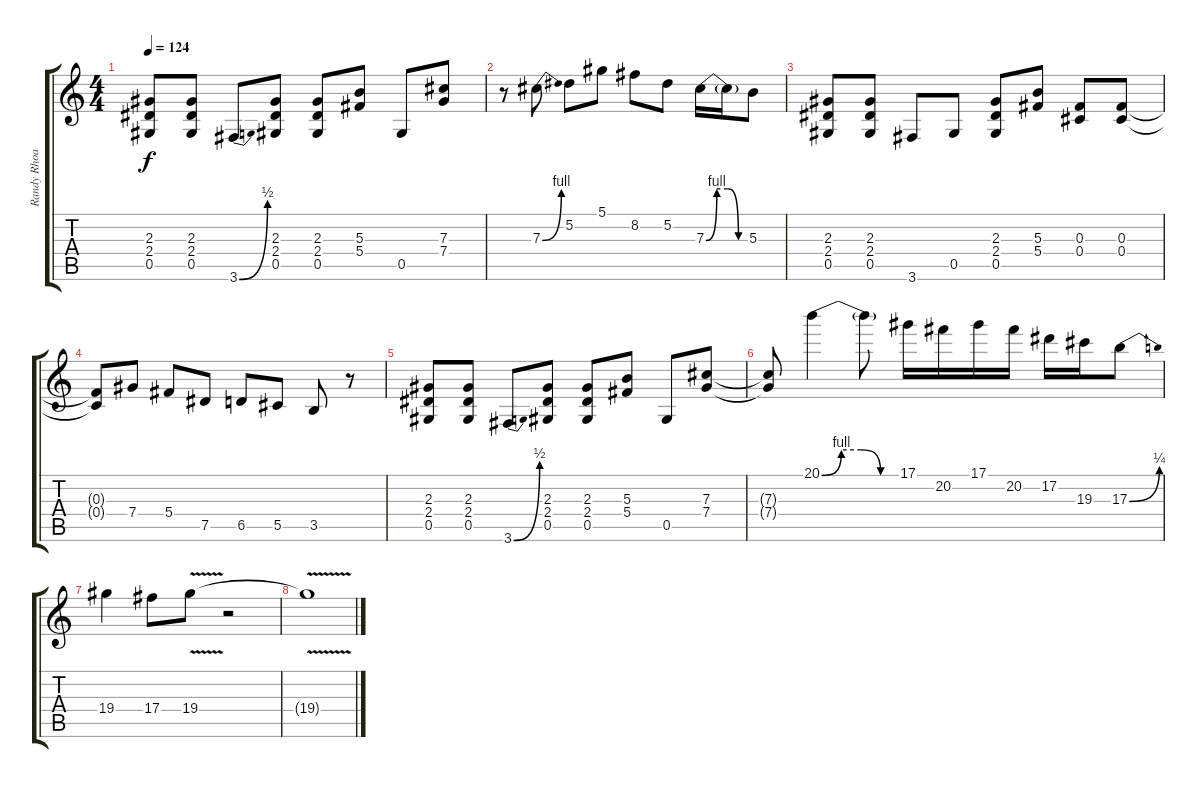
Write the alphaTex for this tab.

\track ("Randy Rhoads" "Randy Rhoa") {instrument overdrivenguitar}
\staff {score tabs}
\tuning (Eb4 Bb3 Gb3 Db3 Ab2 Eb2) {hide}
\ts (4 4)
\tempo 124
\clef g2
\ks c
(2.3 2.4 0.5).8{dy f} (2.3 2.4 0.5).8 3.6{be (bend 0 0 60 2)}.8 (2.3 2.4 0.5).8 (2.3 2.4 0.5).8 (5.3 5.4).8 0.5.8 (7.3 7.4).8 |
r.8 7.3{be (bend 0 0 60 4)}.8 5.2.8 5.1.8 8.2.8 5.2.8 7.3{be (custom 0 0 15 4 30 4 45 0 60 0)}.16 7.3{t}.16 5.3.8 |
(2.3 2.4 0.5).8 (2.3 2.4 0.5).8 3.6.8 0.5.8 (2.3 2.4 0.5).8 (5.3 5.4).8 (0.3 0.4).8 (0.3 0.4).8 |
(0.3{t} 0.4{t}).8 7.4.8 5.4.8 7.5.8 6.5.8 5.5.8 3.5.8 r.8 |
(2.3 2.4 0.5).8 (2.3 2.4 0.5).8 3.6{be (bend 0 0 60 2)}.8 (2.3 2.4 0.5).8 (2.3 2.4 0.5).8 (5.3 5.4).8 0.5.8 (7.3 7.4).8 |
(7.3{t} 7.4{t}).8 20.1{be (custom 0 0 15 4 30 4 45 0 60 0)}.4 20.1{t}.8 17.1.16 20.2.16 17.1.16 20.2.16 17.2.16 19.3.16 17.3{be (bend 0 0 60 1)}.8 |
19.4.4 17.4.8 19.4{v}.8 r.2 |
19.4{t}.1
